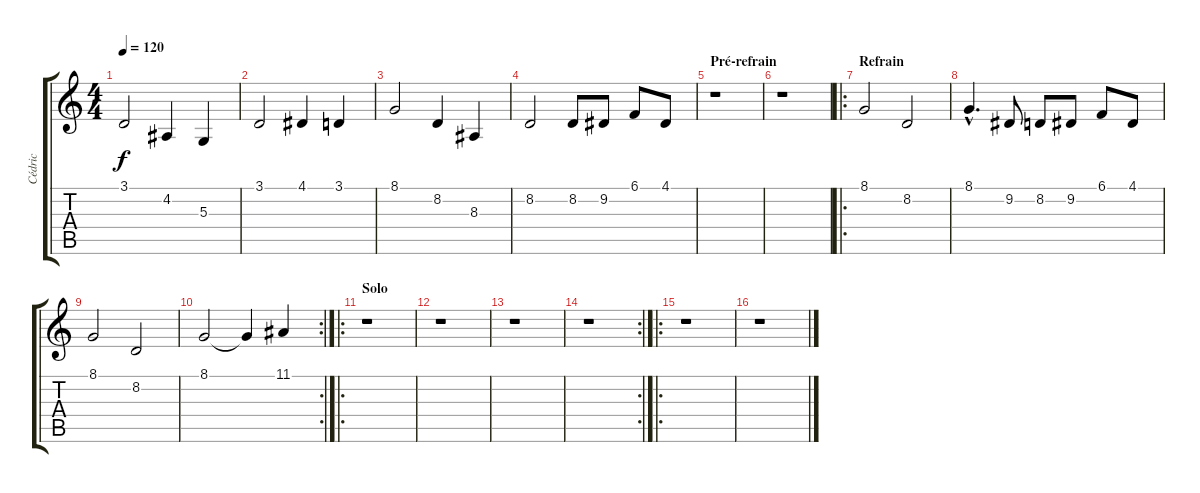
\track ("Cédric" "Cédric") {instrument cello}
\staff {score tabs}
\tuning (B3 Gb3 D3 A2 E2 B1) {hide}
\ts (4 4)
\tempo 120
\clef g2
\ks c
3.1.2{dy f} 4.2.4 5.3.4 |
3.1.2 4.1.4 3.1.4 |
8.1.2 8.2.4 8.3.4 |
8.2.2 8.2.8 9.2.8 6.1.8 4.1.8 |
\section ("" "Pré-refrain")
r.1 |
r.1 |
\ro
\section ("" "Refrain")
8.1.2 8.2.2 |
8.1{hac}.4{d} 9.2.8 8.2.8 9.2.8 6.1.8 4.1.8 |
8.1.2 8.2.2 |
\rc 2
8.1.2 8.1{t}.4 11.1.4 |
\ro
\section ("" "Solo")
r.1 |
r.1 |
r.1 |
\rc 2
r.1 |
\ro
r.1 |
r.1
